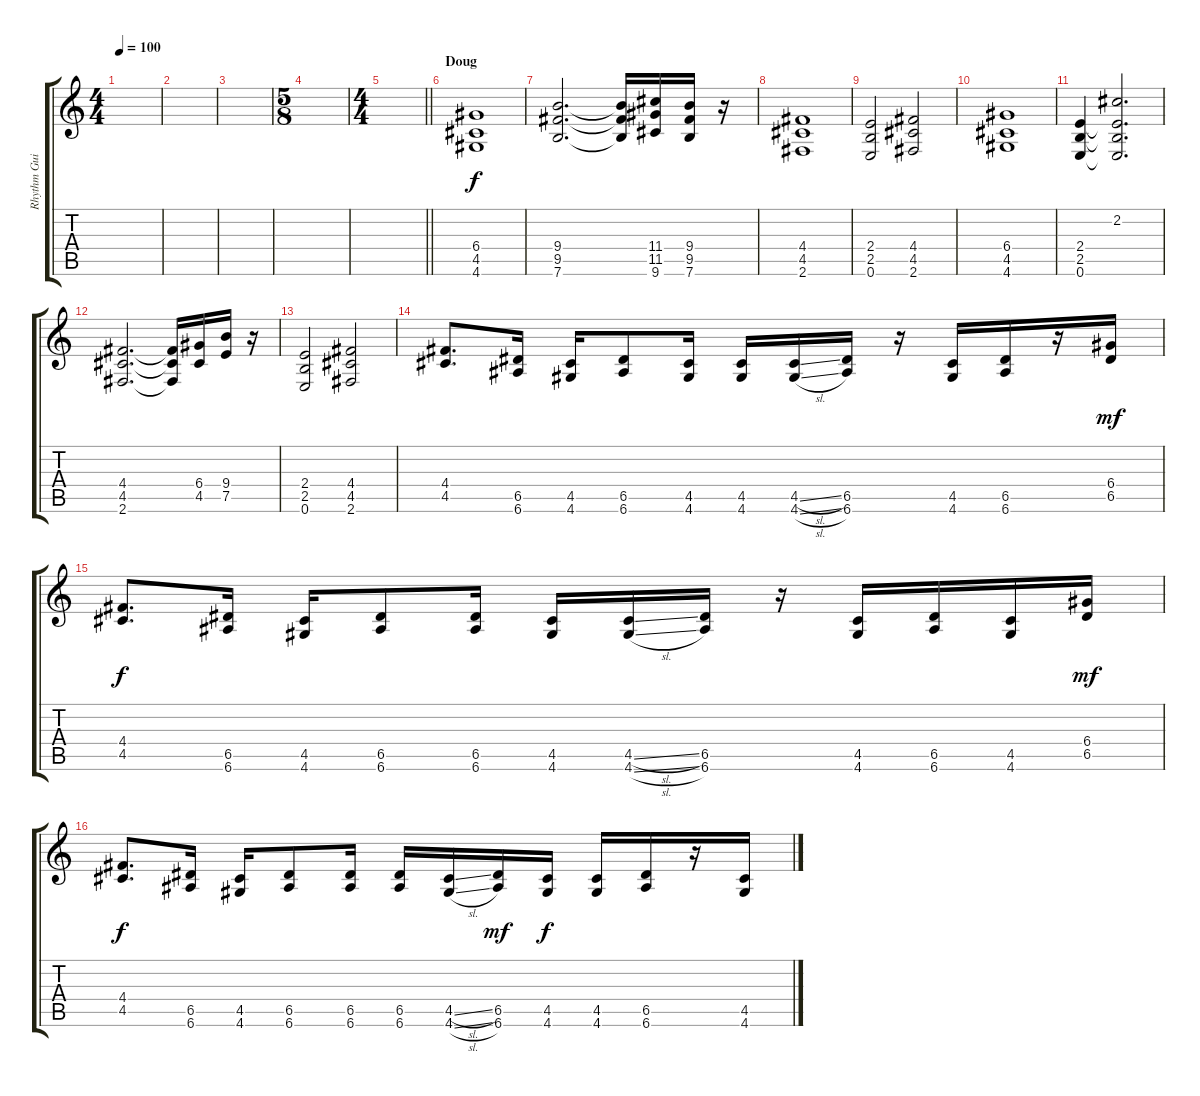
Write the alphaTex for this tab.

\track ("Rhythm Guitar" "Rhythm Gui") {instrument overdrivenguitar}
\staff {score tabs}
\tuning (E4 B3 G3 D3 A2 E2) {hide}
\ts (4 4)
\tempo 100
\clef g2
\ks c
|
|
|
\ts (5 8)
|
\ts (4 4)
\barLineRight lightlight
|
\section ("" "Doug")
(6.4 4.5 4.6).1{volume 9 balance 15} |
(9.4 9.5 7.6).2{d} (9.4{t} 9.5{t} 7.6{t}).16 (11.4 11.5 9.6).16 (9.4 9.5 7.6).16 r.16 |
(4.4 4.5 2.6).1 |
(2.4 2.5 0.6).2 (4.4 4.5 2.6).2 |
(6.4 4.5 4.6).1 |
(2.4 2.5 0.6).4 (2.2 2.4{t} 2.5{t} 0.6{t}).2{d} |
(4.4 4.5 2.6).2{d} (4.4{t} 4.5{t} 2.6{t}).16 (6.4 4.5).16 (9.4 7.5).16 r.16 |
(2.4 2.5 0.6).2 (4.4 4.5 2.6).2 |
(4.4 4.5).8{d} (6.5 6.6).16 (4.5 4.6).16 (6.5 6.6).8 (4.5 4.6).16 (4.5 4.6).16 (4.5{sl} 4.6{sl}).16 (6.5 6.6).16 r.16 (4.5 4.6).16 (6.5 6.6).16 r.16 (6.4 6.5).16{dy mf} |
(4.4 4.5).8{d dy f} (6.5 6.6).16 (4.5 4.6).16 (6.5 6.6).8 (6.5 6.6).16 (4.5 4.6).16 (4.5{sl} 4.6{sl}).16 (6.5 6.6).16 r.16 (4.5 4.6).16 (6.5 6.6).16 (4.5 4.6).16 (6.4 6.5).16{dy mf} |
(4.4 4.5).8{d dy f} (6.5 6.6).16 (4.5 4.6).16 (6.5 6.6).8 (6.5 6.6).16 (6.5 6.6).16 (4.5{sl} 4.6{sl}).16 (6.5 6.6).16{dy mf} (4.5 4.6).16{dy f} (4.5 4.6).16 (6.5 6.6).16 r.16 (4.5 4.6).16
